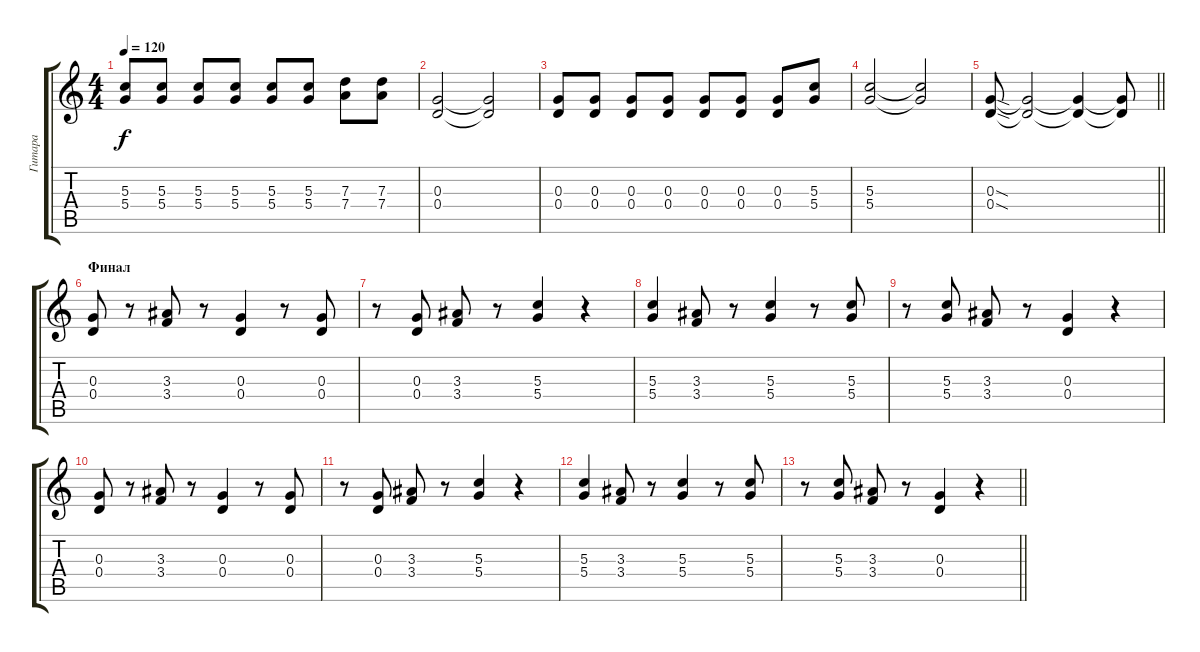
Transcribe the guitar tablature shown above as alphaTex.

\track ("Гитара" "Гитара") {instrument overdrivenguitar}
\staff {score tabs}
\tuning (E4 B3 G3 D3 A2 E2) {hide}
\ts (4 4)
\tempo 120
\clef g2
\ks c
(5.3 5.4).8{dy f} (5.3 5.4).8 (5.3 5.4).8 (5.3 5.4).8 (5.3 5.4).8 (5.3 5.4).8 (7.3 7.4).8 (7.3 7.4).8 |
(0.3 0.4).2 (0.3{t} 0.4{t}).2 |
(0.3 0.4).8 (0.3 0.4).8 (0.3 0.4).8 (0.3 0.4).8 (0.3 0.4).8 (0.3 0.4).8 (0.3 0.4).8 (5.3 5.4).8 |
(5.3 5.4).2 (5.3{t} 5.4{t}).2 |
\barLineRight lightlight
(0.3{sod} 0.4{sod}).8 (0.3{t} 0.4{t}).2 (0.3{t} 0.4{t}).4 (0.3{t} 0.4{t}).8 |
\section ("" "Финал")
(0.3 0.4).8 r.8 (3.3 3.4).8 r.8 (0.3 0.4).4 r.8 (0.3 0.4).8 |
r.8 (0.3 0.4).8 (3.3 3.4).8 r.8 (5.3 5.4).4 r.4 |
(5.3 5.4).4 (3.3 3.4).8 r.8 (5.3 5.4).4 r.8 (5.3 5.4).8 |
r.8 (5.3 5.4).8 (3.3 3.4).8 r.8 (0.3 0.4).4 r.4 |
(0.3 0.4).8 r.8 (3.3 3.4).8 r.8 (0.3 0.4).4 r.8 (0.3 0.4).8 |
r.8 (0.3 0.4).8 (3.3 3.4).8 r.8 (5.3 5.4).4 r.4 |
(5.3 5.4).4 (3.3 3.4).8 r.8 (5.3 5.4).4 r.8 (5.3 5.4).8 |
\barLineRight lightlight
r.8 (5.3 5.4).8 (3.3 3.4).8 r.8 (0.3 0.4).4 r.4
